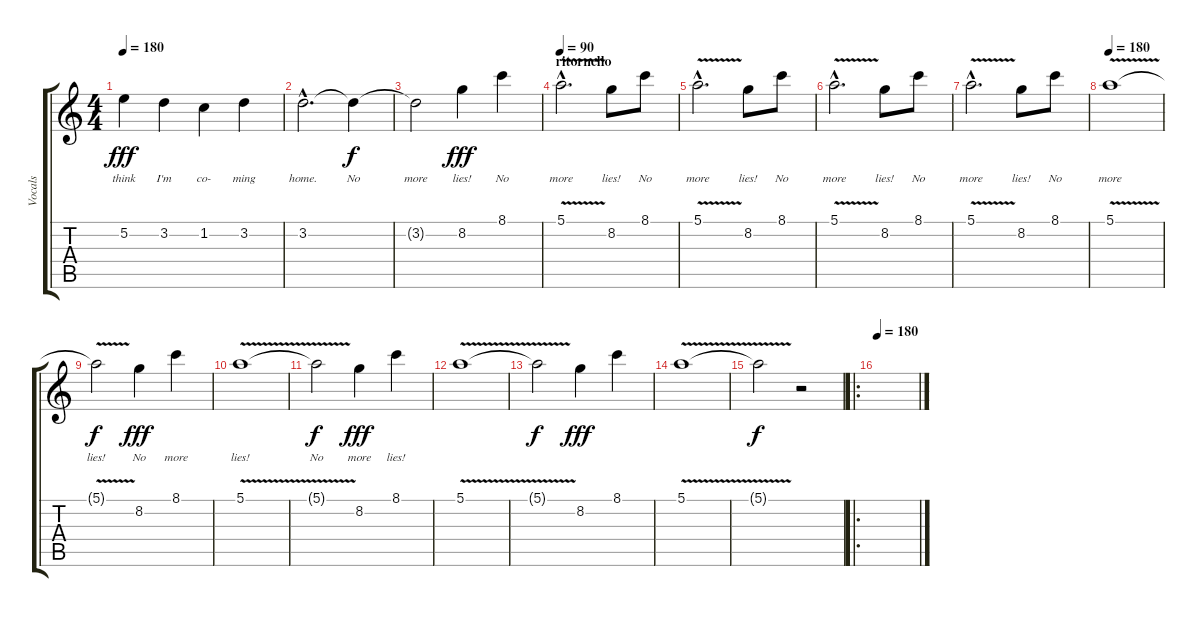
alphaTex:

\track ("Vocals" "Vocals") {instrument acousticguitarnylon}
\staff {score tabs}
\tuning (E4 B3 G3 D3 A2 E2) {hide}
\ts (4 4)
\tempo 180
\clef g2
\ks aminor
5.2.4{lyrics (0 "") lyrics (1 "think") lyrics (2 "") lyrics (3 "") lyrics (4 "") dy fff} 3.2.4{lyrics (0 "") lyrics (1 "I'm") lyrics (2 "") lyrics (3 "") lyrics (4 "")} 1.2.4{lyrics (0 "") lyrics (1 "co-") lyrics (2 "") lyrics (3 "") lyrics (4 "")} 3.2.4{lyrics (0 "") lyrics (1 "ming") lyrics (2 "") lyrics (3 "") lyrics (4 "")} |
3.2{hac}.2{d lyrics (0 "") lyrics (1 "home.") lyrics (2 "") lyrics (3 "") lyrics (4 "")} 3.2{t}.4{lyrics (0 "") lyrics (1 "No") lyrics (2 "") lyrics (3 "") lyrics (4 "") dy f} |
3.2{t}.2{lyrics (0 "") lyrics (1 "more") lyrics (2 "") lyrics (3 "") lyrics (4 "")} 8.2.4{lyrics (0 "") lyrics (1 "lies!") lyrics (2 "") lyrics (3 "") lyrics (4 "") dy fff} 8.1.4{lyrics (0 "") lyrics (1 "No") lyrics (2 "") lyrics (3 "") lyrics (4 "")} |
\section ("" "ritornello")
\tempo 90
5.1{v hac}.2{d lyrics (0 "") lyrics (1 "more") lyrics (2 "") lyrics (3 "") lyrics (4 "")} 8.2.8{lyrics (0 "") lyrics (1 "lies!") lyrics (2 "") lyrics (3 "") lyrics (4 "")} 8.1.8{lyrics (0 "") lyrics (1 "No") lyrics (2 "") lyrics (3 "") lyrics (4 "")} |
5.1{v hac}.2{d lyrics (0 "") lyrics (1 "more") lyrics (2 "") lyrics (3 "") lyrics (4 "")} 8.2.8{lyrics (0 "") lyrics (1 "lies!") lyrics (2 "") lyrics (3 "") lyrics (4 "")} 8.1.8{lyrics (0 "") lyrics (1 "No") lyrics (2 "") lyrics (3 "") lyrics (4 "")} |
5.1{v hac}.2{d lyrics (0 "") lyrics (1 "more") lyrics (2 "") lyrics (3 "") lyrics (4 "")} 8.2.8{lyrics (0 "") lyrics (1 "lies!") lyrics (2 "") lyrics (3 "") lyrics (4 "")} 8.1.8{lyrics (0 "") lyrics (1 "No") lyrics (2 "") lyrics (3 "") lyrics (4 "")} |
5.1{v hac}.2{d lyrics (0 "") lyrics (1 "more") lyrics (2 "") lyrics (3 "") lyrics (4 "")} 8.2.8{lyrics (0 "") lyrics (1 "lies!") lyrics (2 "") lyrics (3 "") lyrics (4 "")} 8.1.8{lyrics (0 "") lyrics (1 "No") lyrics (2 "") lyrics (3 "") lyrics (4 "")} |
\tempo 180
5.1{v}.1{lyrics (0 "") lyrics (1 "more") lyrics (2 "") lyrics (3 "") lyrics (4 "")} |
5.1{t}.2{lyrics (0 "") lyrics (1 "lies!") lyrics (2 "") lyrics (3 "") lyrics (4 "") dy f} 8.2.4{lyrics (0 "") lyrics (1 "No") lyrics (2 "") lyrics (3 "") lyrics (4 "") dy fff} 8.1.4{lyrics (0 "") lyrics (1 "more") lyrics (2 "") lyrics (3 "") lyrics (4 "")} |
5.1{v}.1{lyrics (0 "") lyrics (1 "lies!") lyrics (2 "") lyrics (3 "") lyrics (4 "")} |
5.1{t}.2{lyrics (0 "") lyrics (1 "No") lyrics (2 "") lyrics (3 "") lyrics (4 "") dy f} 8.2.4{lyrics (0 "") lyrics (1 "more") lyrics (2 "") lyrics (3 "") lyrics (4 "") dy fff} 8.1.4{lyrics (0 "") lyrics (1 "lies!") lyrics (2 "") lyrics (3 "") lyrics (4 "")} |
5.1{v}.1 |
5.1{t}.2{dy f} 8.2.4{dy fff} 8.1.4 |
5.1{v}.1 |
5.1{t}.2{dy f} r.2 |
\ro
\tempo 180
